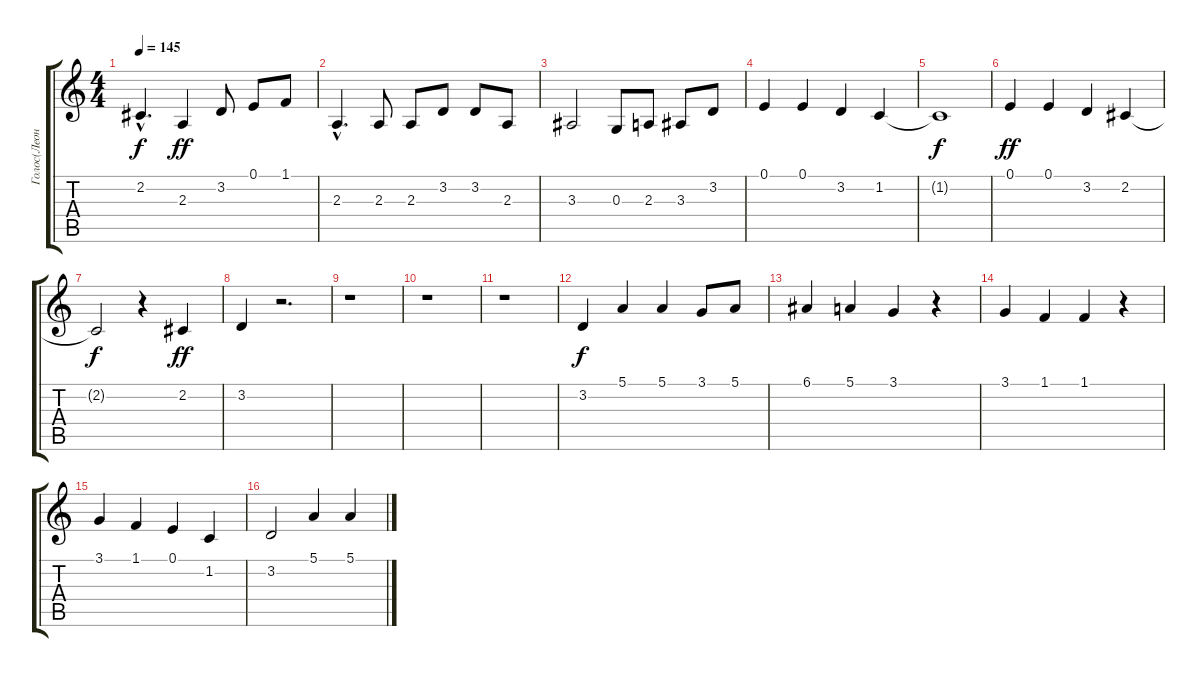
\track ("Голос(Леонтьев А.)" "Голос(Леон") {instrument altosax}
\staff {score tabs}
\tuning (E4 B3 G3 D3 A2 E2) {hide}
\ts (4 4)
\tempo 145
\clef g2
\ks c
2.2{hac t}.4{d dy f} 2.3.4{dy ff} 3.2.8 0.1.8 1.1.8 |
2.3{hac}.4{d} 2.3.8 2.3.8 3.2.8 3.2.8 2.3.8 |
3.3.2 0.3.8 2.3.8 3.3.8 3.2.8 |
0.1.4 0.1.4 3.2.4 1.2.4 |
1.2{t}.1{dy f} |
0.1.4{dy ff} 0.1.4 3.2.4 2.2.4 |
2.2{t}.2{dy f} r.4 2.2.4{dy ff} |
3.2.4 r.2{d} |
r.1 |
r.1 |
r.1 |
3.2.4{dy f} 5.1.4 5.1.4 3.1.8 5.1.8 |
6.1.4 5.1.4 3.1.4 r.4 |
3.1.4 1.1.4 1.1.4 r.4 |
3.1.4 1.1.4 0.1.4 1.2.4 |
3.2.2 5.1.4 5.1.4
